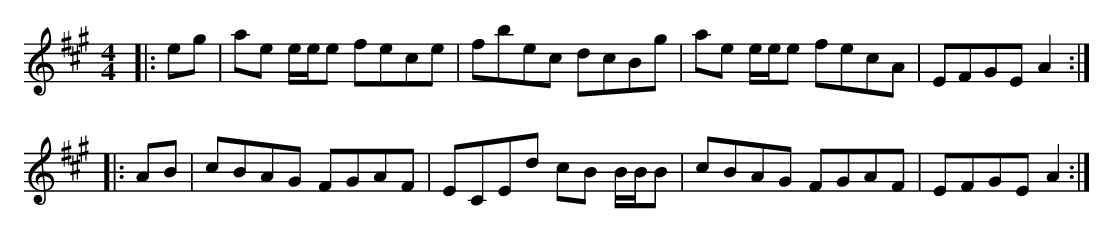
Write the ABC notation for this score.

X:1
M:4/4
K:A
|:eg|ae e/e/e fece|fbec dcBg|ae e/e/e fecA|EFGE A2:|
|:AB|cBAG FGAF|ECEd cB B/B/B|cBAG FGAF|EFGE A2:|
